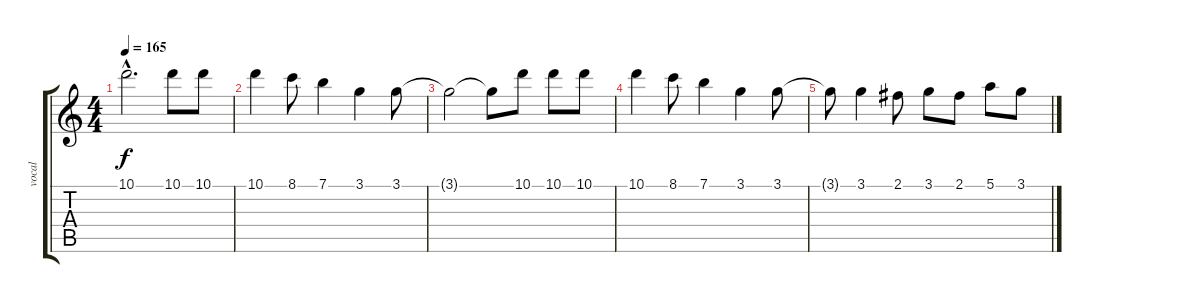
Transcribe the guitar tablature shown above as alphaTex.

\track ("vocal" "vocal") {instrument contrabass}
\staff {score tabs}
\tuning (E4 B3 G3 D3 A2 E2) {hide}
\ts (4 4)
\tempo 165
\clef g2
\ks c
10.1{hac t}.2{d dy f} 10.1.8 10.1.8 |
10.1.4 8.1.8 7.1.4 3.1.4 3.1.8 |
3.1{t}.2 3.1{t}.8 10.1.8 10.1.8 10.1.8 |
10.1.4 8.1.8 7.1.4 3.1.4 3.1.8 |
3.1{t}.8 3.1.4 2.1.8 3.1.8 2.1.8 5.1.8 3.1.8
